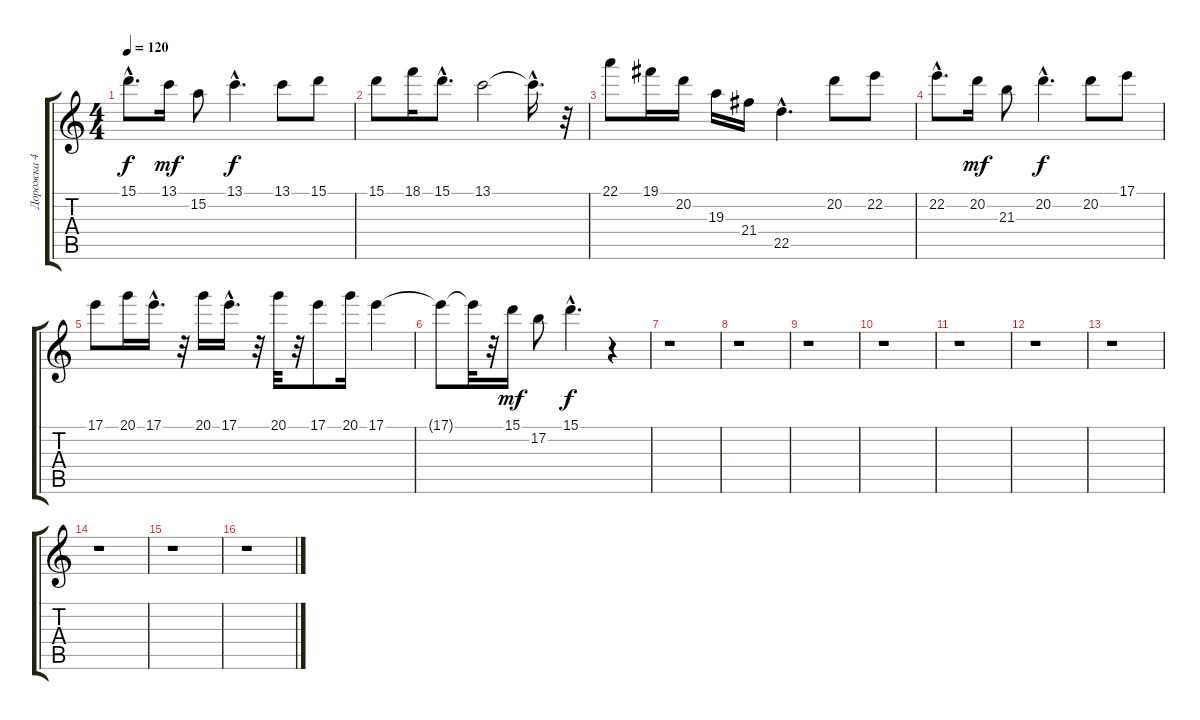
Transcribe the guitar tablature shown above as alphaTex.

\track ("Дорожка 4" "Дорожка 4") {instrument overdrivenguitar}
\staff {score tabs}
\tuning (B3 Gb3 D3 A2 E2 B1) {hide}
\ts (4 4)
\tempo 120
\clef g2
\ks c
15.1{hac}.8{d dy f} 13.1.16{dy mf} 15.2.8 13.1{hac}.4{d dy f} 13.1.8 15.1.8 |
15.1.8 18.1.16 15.1{hac}.8{d} 13.1.2 13.1{hac t}.16{d} r.32 |
22.1.8 19.1.16 20.2.16 19.3.16 21.4.16 22.5{hac}.4{d} 20.2.8 22.2.8 |
22.2{hac}.8{d} 20.2.16{dy mf} 21.3.8 20.2{hac}.4{d dy f} 20.2.8 17.1.8 |
17.1.8 20.1.16 17.1{hac}.16{d} r.32 20.1.16 17.1{hac}.16{d} r.32 20.1.32 r.32 17.1.8 20.1.16 17.1.4 |
17.1{t}.8 17.1{t}.32 r.32 15.1.16{dy mf} 17.2.8 15.1{hac}.4{d dy f} r.4 |
r.1 |
r.1 |
r.1 |
r.1 |
r.1 |
r.1 |
r.1 |
r.1 |
r.1 |
r.1
